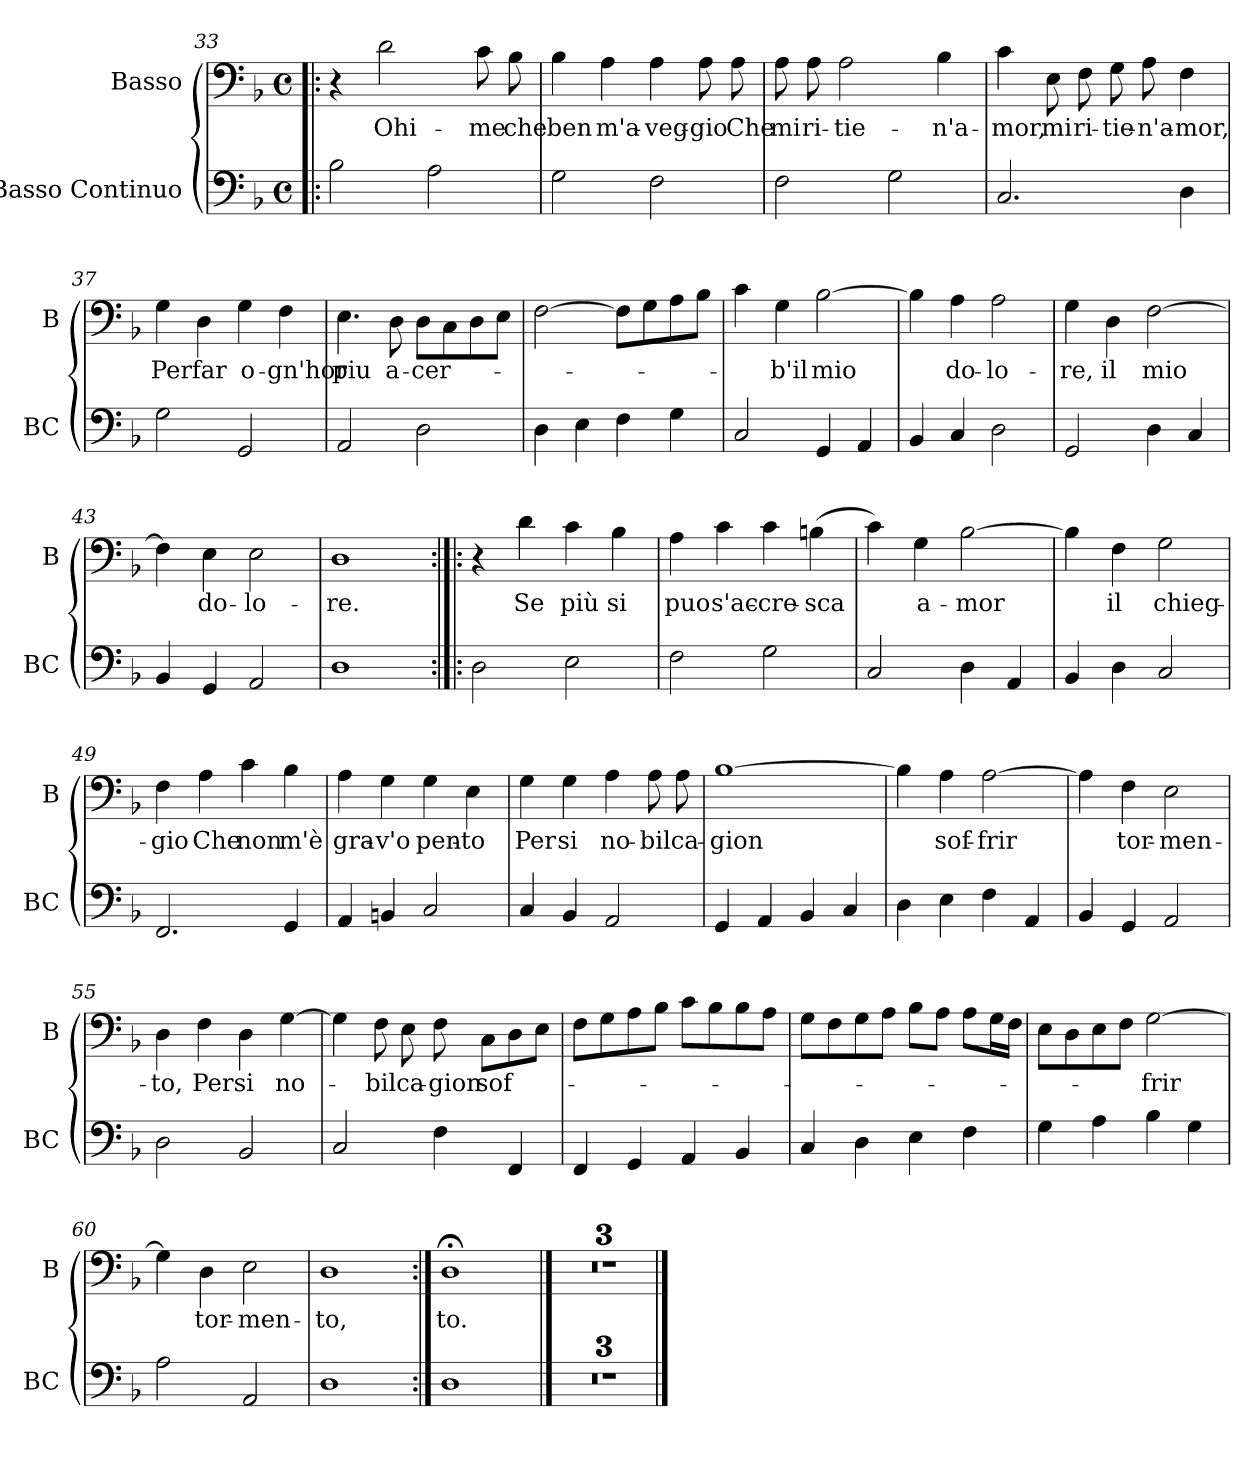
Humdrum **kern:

**kern	**kern	**text
*part2	*part1	*part1
*staff2	*staff1	*staff1
*I"Basso Continuo	*I"Basso	*
*I'BC	*I'B	*
*clefF4	*clefF4	*
*k[b-]	*k[b-]	*
*F:	*F:	*
*M4/4	*M4/4	*
*met(c)	*met(c)	*
=33!|:	=33!|:	=33!|:
2B-\	4r	.
!	!	!LO:LY:b
.	2d\	Ohi-
2A\	.	.
!	!	!LO:LY:b
.	8c\	-me
!	!	!LO:LY:b
.	8B-\	che
=34	=34	=34
!	!	!LO:LY:b
2G\	4B-\	ben
!	!	!LO:LY:b
.	4A\	m'a-
!	!	!LO:LY:b
2F\	4A\	-veg-
!	!	!LO:LY:b
.	8A\	-gio
!	!	!LO:LY:b
.	8A\	Che
!!LO:LB:g=z
=35	=35	=35
!	!	!LO:LY:b
2F\	8A\	mi
!	!	!LO:LY:b
.	8A\	ri-
!	!	!LO:LY:b
.	2A\	-tie-
2G\	.	.
!	!	!LO:LY:b
.	4B-\	-n'a-
=36	=36	=36
!	!	!LO:LY:b
2.C/	4c\	-mor,
!	!	!LO:LY:b
.	8E\	mi
!	!	!LO:LY:b
.	8F\	ri-
!	!	!LO:LY:b
.	8G\	-tie-
!	!	!LO:LY:b
.	8A\	-n'a-
!	!	!LO:LY:b
4D\	4F\	-mor,
=37	=37	=37
!	!	!LO:LY:b
2G\	4G\	Per
!	!	!LO:LY:b
.	4D\	far
!	!	!LO:LY:b
2GG/	4G\	o-
!	!	!LO:LY:b
.	4F\	-gn'hor
=38	=38	=38
!	!	!LO:LY:b
2AA/	4.E\	piu
!	!	!LO:LY:b
.	8D\	a-
!	!	!LO:LY:b
2D\	8D\L	-cer-
.	8C\	.
.	8D\	.
.	8E\J	.
!!LO:LB:g=z
=39	=39	=39
4D\	[2F\	.
4E\	.	.
4F\	8F\L]	.
.	8G\	.
4G\	8A\	.
.	8B-\J	.
=40	=40	=40
2C/	4c\	.
!	!	!LO:LY:b
.	4G\	-b'il
!	!	!LO:LY:b
4GG/	[2B-\	mio
4AA/	.	.
=41	=41	=41
4BB-/	4B-\]	.
!	!	!LO:LY:b
4C/	4A\	do-
!	!	!LO:LY:b
2D\	2A\	-lo-
=42	=42	=42
!	!	!LO:LY:b
2GG/	4G\	-re,
!	!	!LO:LY:b
.	4D\	il
!	!	!LO:LY:b
4D\	[2F\	mio
4C/	.	.
=43	=43	=43
4BB-/	4F\]	.
!	!	!LO:LY:b
4GG/	4E\	do-
!	!	!LO:LY:b
2AA/	2E\	-lo-
=44	=44	=44
!	!	!LO:LY:b
1D	1D	-re.
!!LO:PB:g=z
=45:|!|:	=45:|!|:	=45:|!|:
2D\	4r	.
!	!	!LO:LY:b
.	4d\	Se
!	!	!LO:LY:b
2E\	4c\	più
!	!	!LO:LY:b
.	4B-\	si
=46	=46	=46
!	!	!LO:LY:b
2F\	4A\	puo
!	!	!LO:LY:b
.	4c\	s'ac-
!	!	!LO:LY:b
2G\	4c\	-cre-
!	!	!LO:LY:b
.	(>4Bn\	-sca
=47	=47	=47
2C/	4c\)	.
!	!	!LO:LY:b
.	4G\	a-
!	!	!LO:LY:b
4D\	[2B-\	-mor
4AA/	.	.
=48	=48	=48
4BB-/	4B-\]	.
!	!	!LO:LY:b
4D\	4F\	il
!	!	!LO:LY:b
2C/	2G\	chieg-
=49	=49	=49
!	!	!LO:LY:b
2.FF/	4F\	-gio
!	!	!LO:LY:b
.	4A\	Che
!	!	!LO:LY:b
.	4c\	non
!	!	!LO:LY:b
4GG/	4B-\	m'è
!!LO:LB:g=z
=50	=50	=50
!	!	!LO:LY:b
4AA/	4A\	gra-
!	!	!LO:LY:b
4BBn/	4G\	-v'o
!	!	!LO:LY:b
2C/	4G\	pen-
!	!	!LO:LY:b
.	4E\	-to
=51	=51	=51
!	!	!LO:LY:b
4C/	4G\	Per
!	!	!LO:LY:b
4BB-/	4G\	si
!	!	!LO:LY:b
2AA/	4A\	no-
!	!	!LO:LY:b
.	8A\	-bil
!	!	!LO:LY:b
.	8A\	ca-
=52	=52	=52
!	!	!LO:LY:b
4GG/	[1B-	-gion
4AA/	.	.
4BB-/	.	.
4C/	.	.
=53	=53	=53
4D\	4B-\]	.
!	!	!LO:LY:b
4E\	4A\	sof-
!	!	!LO:LY:b
4F\	[2A\	-frir
4AA/	.	.
=54	=54	=54
4BB-/	4A\]	.
!	!	!LO:LY:b
4GG/	4F\	tor-
!	!	!LO:LY:b
2AA/	2E\	-men-
!!LO:LB:g=z
=55	=55	=55
!	!	!LO:LY:b
2D\	4D\	-to,
!	!	!LO:LY:b
.	4F\	Per
!	!	!LO:LY:b
2BB-/	4D\	si
!	!	!LO:LY:b
.	[4G\	no-
=56	=56	=56
2C/	4G\]	.
!	!	!LO:LY:b
.	8F\	-bil
!	!	!LO:LY:b
.	8E\	ca-
!	!	!LO:LY:b
4F\	8F\	-gion
!	!	!LO:LY:b
.	8C\L	sof-
4FF/	8D\	.
.	8E\J	.
=57	=57	=57
4FF/	8F\L	.
.	8G\	.
4GG/	8A\	.
.	8B-\J	.
4AA/	8c\L	.
.	8B-\	.
4BB-/	8B-\	.
.	8A\J	.
=58	=58	=58
4C/	8G\L	.
.	8F\	.
4D\	8G\	.
.	8A\J	.
4E\	8B-\L	.
.	8A\J	.
4F\	8A\L	.
.	16G\L	.
.	16F\JJ	.
!!LO:LB:g=z
=59	=59	=59
4G\	8E\L	.
.	8D\	.
4A\	8E\	.
.	8F\J	.
!	!	!LO:LY:b
4B-\	[2G\	-frir
4G\	.	.
=60	=60	=60
2A\	4G\]	.
!	!	!LO:LY:b
.	4D\	tor-
!	!	!LO:LY:b
2AA/	2E\	-men-
=61	=61	=61
!	!	!LO:LY:b
1D	1D	-to,
=62:|!	=62:|!	=62:|!
!	!	!LO:LY:b
1D	1D;<	to.
==63	==63	==63
1r	1r	.
=64	=64	=64
1r	1r	.
=65	=65	=65
1r	1r	.
==	==	==
*-	*-	*-
